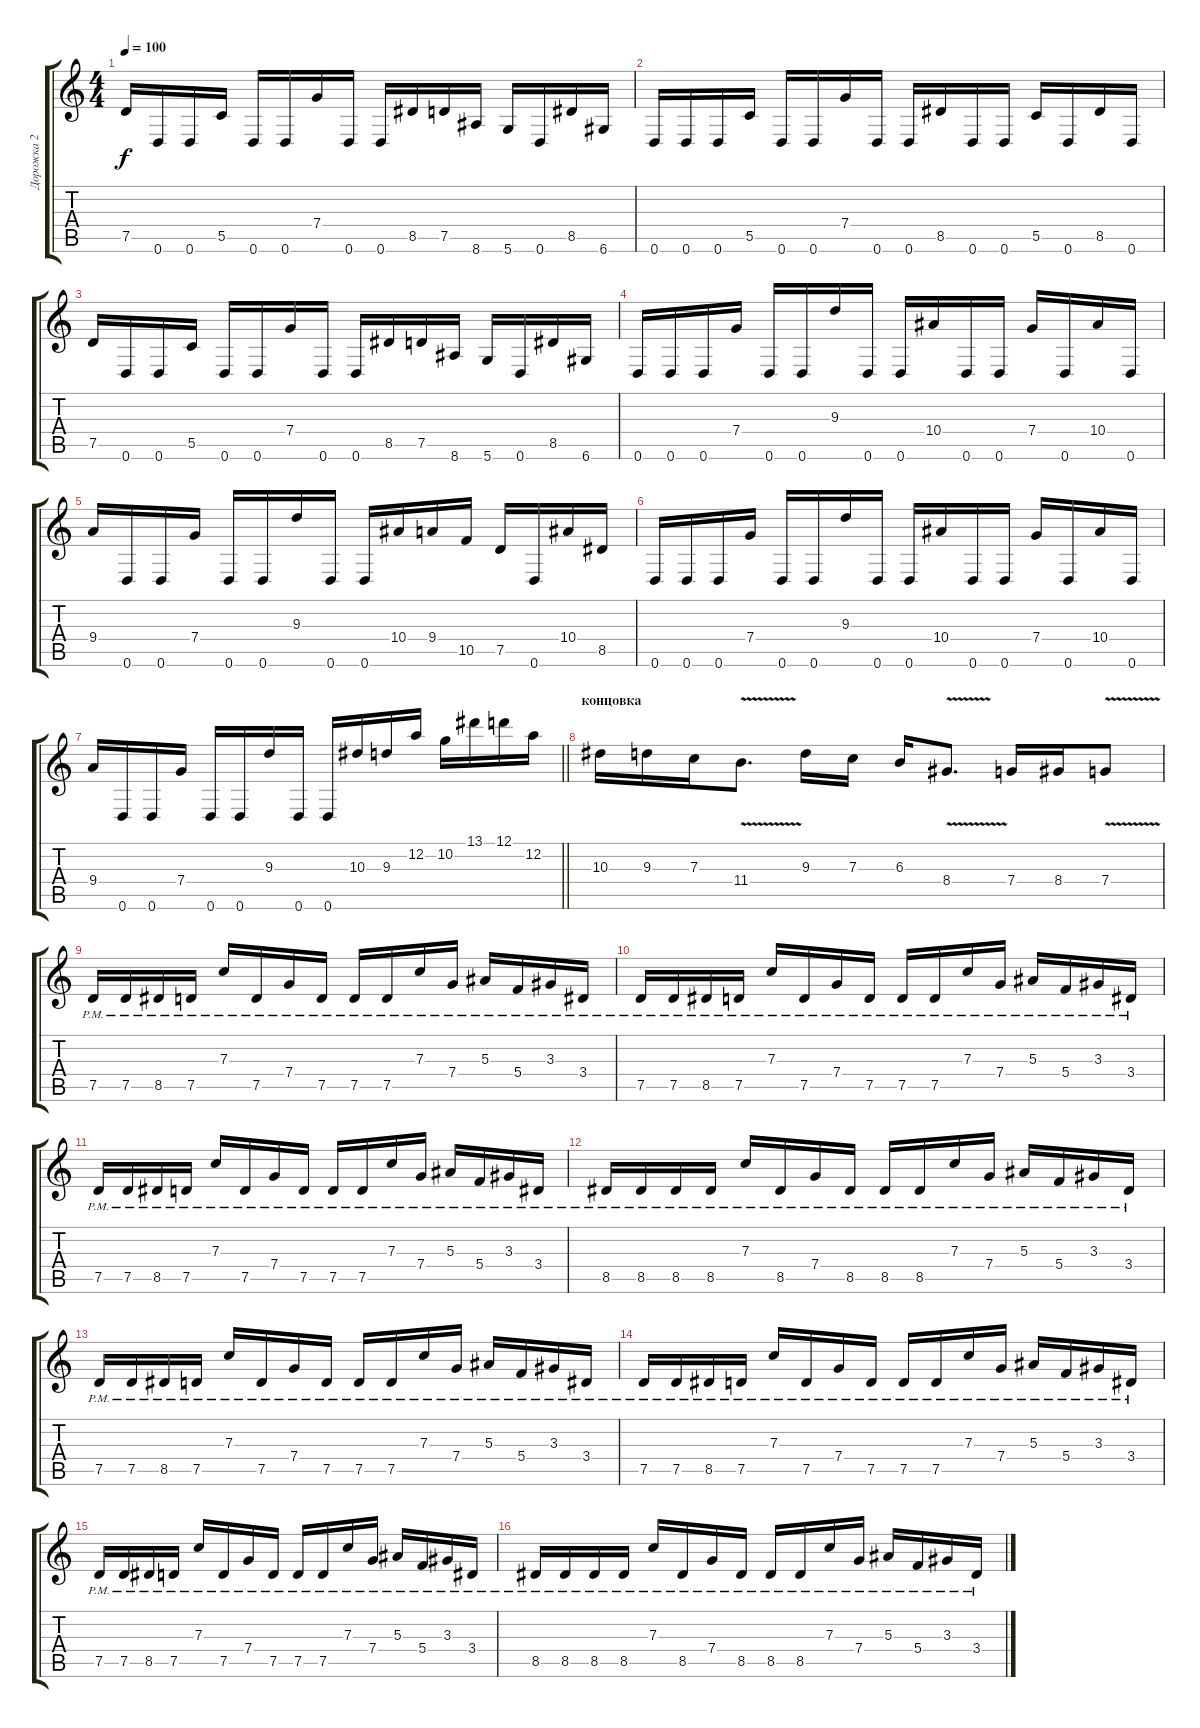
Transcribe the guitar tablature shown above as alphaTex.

\track ("Дорожка 2" "Дорожка 2") {instrument distortionguitar}
\staff {score tabs}
\tuning (D4 A3 F3 C3 G2 D2) {hide}
\ts (4 4)
\tempo 100
\clef g2
\ks c
7.5.16{dy f} 0.6.16 0.6.16 5.5.16 0.6.16 0.6.16 7.4.16 0.6.16 0.6.16 8.5.16 7.5.16 8.6.16 5.6.16 0.6.16 8.5.16 6.6.16 |
0.6.16 0.6.16 0.6.16 5.5.16 0.6.16 0.6.16 7.4.16 0.6.16 0.6.16 8.5.16 0.6.16 0.6.16 5.5.16 0.6.16 8.5.16 0.6.16 |
7.5.16 0.6.16 0.6.16 5.5.16 0.6.16 0.6.16 7.4.16 0.6.16 0.6.16 8.5.16 7.5.16 8.6.16 5.6.16 0.6.16 8.5.16 6.6.16 |
0.6.16 0.6.16 0.6.16 7.4.16 0.6.16 0.6.16 9.3.16 0.6.16 0.6.16 10.4.16 0.6.16 0.6.16 7.4.16 0.6.16 10.4.16 0.6.16 |
9.4.16 0.6.16 0.6.16 7.4.16 0.6.16 0.6.16 9.3.16 0.6.16 0.6.16 10.4.16 9.4.16 10.5.16 7.5.16 0.6.16 10.4.16 8.5.16 |
0.6.16 0.6.16 0.6.16 7.4.16 0.6.16 0.6.16 9.3.16 0.6.16 0.6.16 10.4.16 0.6.16 0.6.16 7.4.16 0.6.16 10.4.16 0.6.16 |
\barLineRight lightlight
9.4.16 0.6.16 0.6.16 7.4.16 0.6.16 0.6.16 9.3.16 0.6.16 0.6.16 10.3.16 9.3.16 12.2.16 10.2.16 13.1.16 12.1.16 12.2.16 |
\section ("" "концовка")
10.3.16 9.3.16 7.3.16 11.4{v}.8{d} 9.3.16 7.3.16 6.3.16 8.4{v}.8{d} 7.4.16 8.4.16 7.4{v}.8 |
7.5{pm}.16 7.5{pm}.16 8.5{pm}.16 7.5{pm}.16 7.3{pm}.16 7.5{pm}.16 7.4{pm}.16 7.5{pm}.16 7.5{pm}.16 7.5{pm}.16 7.3{pm}.16 7.4{pm}.16 5.3{pm}.16 5.4{pm}.16 3.3{pm}.16 3.4{pm}.16 |
7.5{pm}.16 7.5{pm}.16 8.5{pm}.16 7.5{pm}.16 7.3{pm}.16 7.5{pm}.16 7.4{pm}.16 7.5{pm}.16 7.5{pm}.16 7.5{pm}.16 7.3{pm}.16 7.4{pm}.16 5.3{pm}.16 5.4{pm}.16 3.3{pm}.16 3.4{pm}.16 |
7.5{pm}.16 7.5{pm}.16 8.5{pm}.16 7.5{pm}.16 7.3{pm}.16 7.5{pm}.16 7.4{pm}.16 7.5{pm}.16 7.5{pm}.16 7.5{pm}.16 7.3{pm}.16 7.4{pm}.16 5.3{pm}.16 5.4{pm}.16 3.3{pm}.16 3.4{pm}.16 |
8.5{pm}.16 8.5{pm}.16 8.5{pm}.16 8.5{pm}.16 7.3{pm}.16 8.5{pm}.16 7.4{pm}.16 8.5{pm}.16 8.5{pm}.16 8.5{pm}.16 7.3{pm}.16 7.4{pm}.16 5.3{pm}.16 5.4{pm}.16 3.3{pm}.16 3.4{pm}.16 |
7.5{pm}.16 7.5{pm}.16 8.5{pm}.16 7.5{pm}.16 7.3{pm}.16 7.5{pm}.16 7.4{pm}.16 7.5{pm}.16 7.5{pm}.16 7.5{pm}.16 7.3{pm}.16 7.4{pm}.16 5.3{pm}.16 5.4{pm}.16 3.3{pm}.16 3.4{pm}.16 |
7.5{pm}.16 7.5{pm}.16 8.5{pm}.16 7.5{pm}.16 7.3{pm}.16 7.5{pm}.16 7.4{pm}.16 7.5{pm}.16 7.5{pm}.16 7.5{pm}.16 7.3{pm}.16 7.4{pm}.16 5.3{pm}.16 5.4{pm}.16 3.3{pm}.16 3.4{pm}.16 |
7.5{pm}.16 7.5{pm}.16 8.5{pm}.16 7.5{pm}.16 7.3{pm}.16 7.5{pm}.16 7.4{pm}.16 7.5{pm}.16 7.5{pm}.16 7.5{pm}.16 7.3{pm}.16 7.4{pm}.16 5.3{pm}.16 5.4{pm}.16 3.3{pm}.16 3.4{pm}.16 |
8.5{pm}.16 8.5{pm}.16 8.5{pm}.16 8.5{pm}.16 7.3{pm}.16 8.5{pm}.16 7.4{pm}.16 8.5{pm}.16 8.5{pm}.16 8.5{pm}.16 7.3{pm}.16 7.4{pm}.16 5.3{pm}.16 5.4{pm}.16 3.3{pm}.16 3.4{pm}.16
